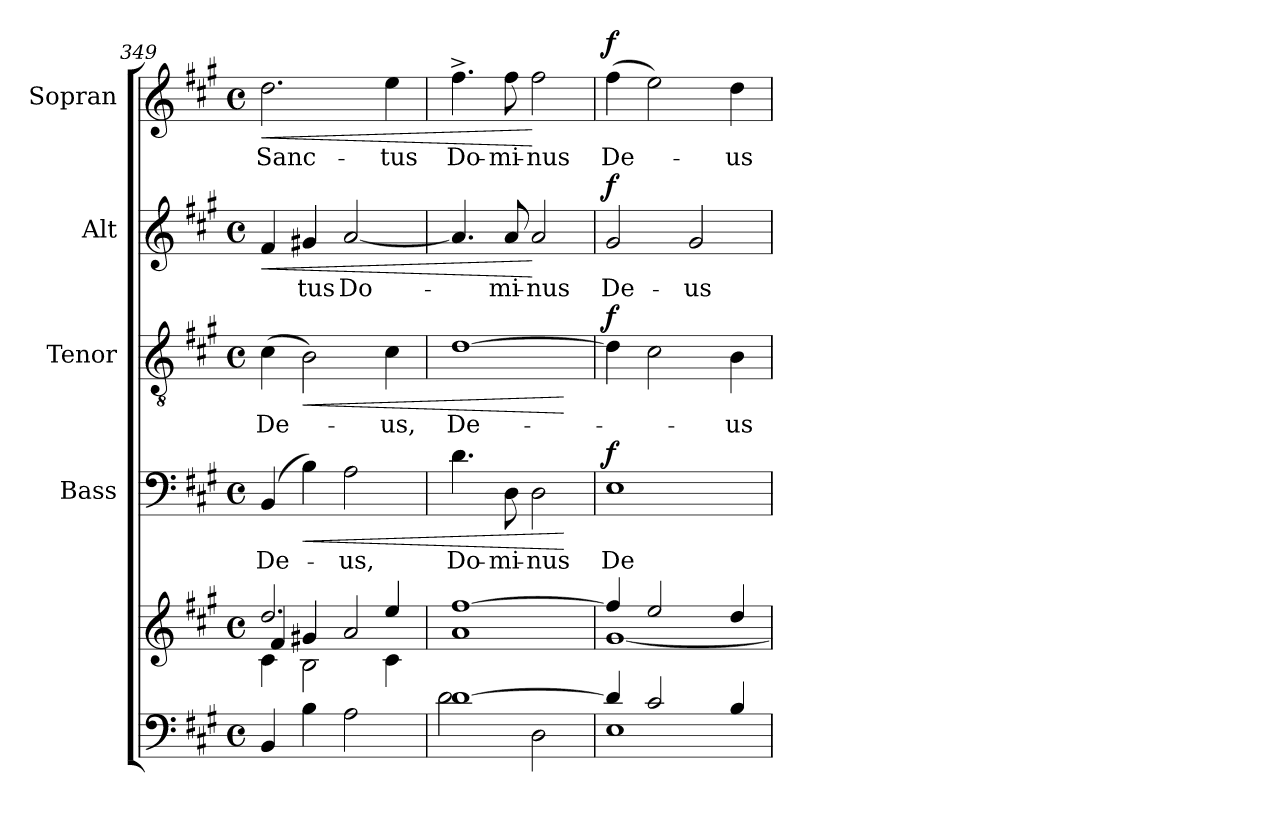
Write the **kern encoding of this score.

**kern	**kern	**kern	**text	**dynam	**kern	**text	**dynam	**kern	**text	**dynam	**kern	**text	**dynam
*part5	*part5	*part4	*part4	*part4	*part3	*part3	*part3	*part2	*part2	*part2	*part1	*part1	*part1
*staff6	*staff5	*staff4	*staff4	*staff4	*staff3	*staff3	*staff3	*staff2	*staff2	*staff2	*staff1	*staff1	*staff1
*	*	*I"Bass	*	*	*I"Tenor	*	*	*I"Alt	*	*	*I"Sopran	*	*
*	*	*I'B.	*	*	*I'T.	*	*	*I'A.	*	*	*I'S.	*	*
!!LO:LB:g=z
*clefF4	*clefG2	*clefF4	*	*	*clefGv2	*	*	*clefG2	*	*	*clefG2	*	*
*k[f#c#g#]	*k[f#c#g#]	*k[f#c#g#]	*	*	*k[f#c#g#]	*	*	*k[f#c#g#]	*	*	*k[f#c#g#]	*	*
*A:	*A:	*A:	*	*	*A:	*	*	*A:	*	*	*A:	*	*
*M4/4	*M4/4	*M4/4	*	*	*M4/4	*	*	*M4/4	*	*	*M4/4	*	*
*met(c)	*met(c)	*met(c)	*	*	*met(c)	*	*	*met(c)	*	*	*met(c)	*	*
=349	=349	=349	=349	=349	=349	=349	=349	=349	=349	=349	=349	=349	=349
*	*^	*	*	*	*	*	*	*	*	*	*	*	*
*	*	*^	*	*	*	*	*	*	*	*	*	*	*	*
!	!	!	!	!	!LO:LY:b	!	!	!LO:LY:b	!	!	!	!LO:HP:b	!	!LO:LY:b	!LO:HP:b
4BB/	2.dd/	4c#\	4f#/	(4BB/	De-	.	(>4c#\	De-	.	4f#/	.	<	2.dd\	Sanc-	<
!	!	!	!	!	!	!LO:HP:b	!	!	!LO:HP:b	!	!LO:LY:b	!	!	!	!
4B\	.	2B\	4g#X/	4B\)	.	<	2B\)	.	<	4g#X/	-tus	.	.	.	.
!	!	!	!	!	!LO:LY:b	!	!	!	!	!	!LO:LY:b	!	!	!	!
2A\	.	.	2a/	2A\	-us,	.	.	.	.	[2a/	Do-	.	.	.	.
!	!	!	!	!	!	!	!	!LO:LY:b	!	!	!	!	!	!LO:LY:b	!
.	4ee/	4c#\	.	.	.	.	4c#\	-us,	.	.	.	.	4ee\	-tus	.
*	*	*v	*v	*	*	*	*	*	*	*	*	*	*	*	*
=350	=350	=350	=350	=350	=350	=350	=350	=350	=350	=350	=350	=350	=350	=350
*^	*	*	*	*	*	*	*	*	*	*	*	*	*	*
!	!	!	!	!	!LO:LY:b	!	!	!LO:LY:b	!	!	!	!	!	!LO:LY:b	!
[>1d	2d\	[>1ff#	1a	4.d\	Do-	.	[1d	De-	.	4.a/]	.	.	4.ff#^>\	Do-	.
!	!	!	!	!	!LO:LY:b	!	!	!	!	!	!LO:LY:b	!	!	!LO:LY:b	!
.	.	.	.	8D\	-mi-	.	.	.	.	8a/	-mi-	.	8ff#\	-mi-	.
!	!	!	!	!	!LO:LY:b	!	!	!	!	!	!LO:LY:b	!	!	!LO:LY:b	!
.	2D\	.	.	2D\	-nus	.	.	.	.	2a/	-nus	[	2ff#\	-nus	[
*v	*v	*	*	*	*	*	*	*	*	*	*	*	*	*	*
*	*v	*v	*	*	*	*	*	*	*	*	*	*	*	*
.	.	.	.	[	.	.	[	.	.	.	.	.	.
=351	=351	=351	=351	=351	=351	=351	=351	=351	=351	=351	=351	=351	=351
*^	*^	*	*	*	*	*	*	*	*	*	*	*	*
!	!	!	!	!	!LO:LY:b	!LO:DY:a	!	!	!LO:DY:a	!	!LO:LY:b	!LO:DY:a	!	!LO:LY:b	!LO:DY:a
4d/]	1E	4ff#/]	[<1g#	1E	De-	f	4d\]	.	f	2g#/	De-	f	(>4ff#\	De-	f
2c#/	.	2ee/	.	.	.	.	2c#\	.	.	.	.	.	2ee\)	.	.
!	!	!	!	!	!	!	!	!	!	!	!LO:LY:b	!	!	!	!
.	.	.	.	.	.	.	.	.	.	2g#/	-us	.	.	.	.
!	!	!	!	!	!	!	!	!LO:LY:b	!	!	!	!	!	!LO:LY:b	!
4B/	.	4dd/	.	.	.	.	4B\	-us	.	.	.	.	4dd\	-us	.
*v	*v	*	*	*	*	*	*	*	*	*	*	*	*	*	*
*	*v	*v	*	*	*	*	*	*	*	*	*	*	*	*
=	=	=	=	=	=	=	=	=	=	=	=	=	=
*-	*-	*-	*-	*-	*-	*-	*-	*-	*-	*-	*-	*-	*-
